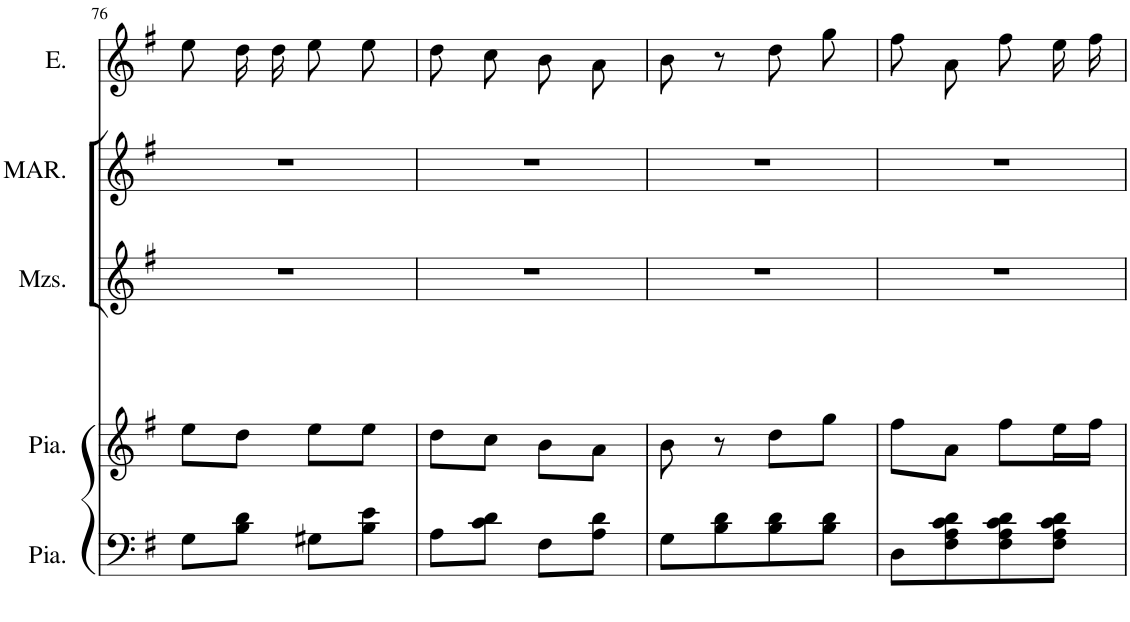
**kern	**kern	**kern	**kern	**kern
*part5	*part4	*part3	*part2	*part1
*staff5	*staff4	*staff3	*staff2	*staff1
*I"Piano	*I"Piano	*I"Mezzo-soprano	*I"mar	*I"Emma
*I'Pia.	*I'Pia.	*I'Mzs.	*I'MAR.	*I'E.
!!LO:PB:g=z
*clefF4	*clefG2	*clefG2	*clefG2	*clefG2
*	*	*Trd1c2	*	*Trd1c2
*k[f#]	*k[f#]	*k[f#]	*k[f#]	*k[f#]
*M2/4	*M2/4	*M2/4	*M2/4	*M2/4
=76	=76	=76	=76	=76
8G\L	8ee\L	2r	2r	8ee\L
8B\ 8d\J	8dd\J	.	.	16dd\L
.	.	.	.	16dd\JJ
8G#X\L	8ee\L	.	.	8ee\L
8B\ 8e\J	8ee\J	.	.	8ee\J
=77	=77	=77	=77	=77
8A\L	8dd\L	2r	2r	8dd\L
8c\ 8d\J	8cc\J	.	.	8cc\J
8F#\L	8b\L	.	.	8b\L
8A\ 8d\J	8a\J	.	.	8a\J
=78	=78	=78	=78	=78
8G\L	8b\	2r	2r	8b\
8B\ 8d\	8r	.	.	8r
8B\ 8d\	8dd\L	.	.	8dd\L
8B\ 8d\J	8gg\J	.	.	8gg\J
=79	=79	=79	=79	=79
8D\L	8ff#\L	2r	2r	8ff#\L
8F#\ 8A\ 8c\ 8d\	8a\J	.	.	8a\J
8F#\ 8A\ 8c\ 8d\	8ff#\L	.	.	8ff#\L
8F#\ 8A\ 8c\ 8d\J	16ee\L	.	.	16ee\L
.	16ff#\JJ	.	.	16ff#\JJ
=	=	=	=	=
*-	*-	*-	*-	*-
